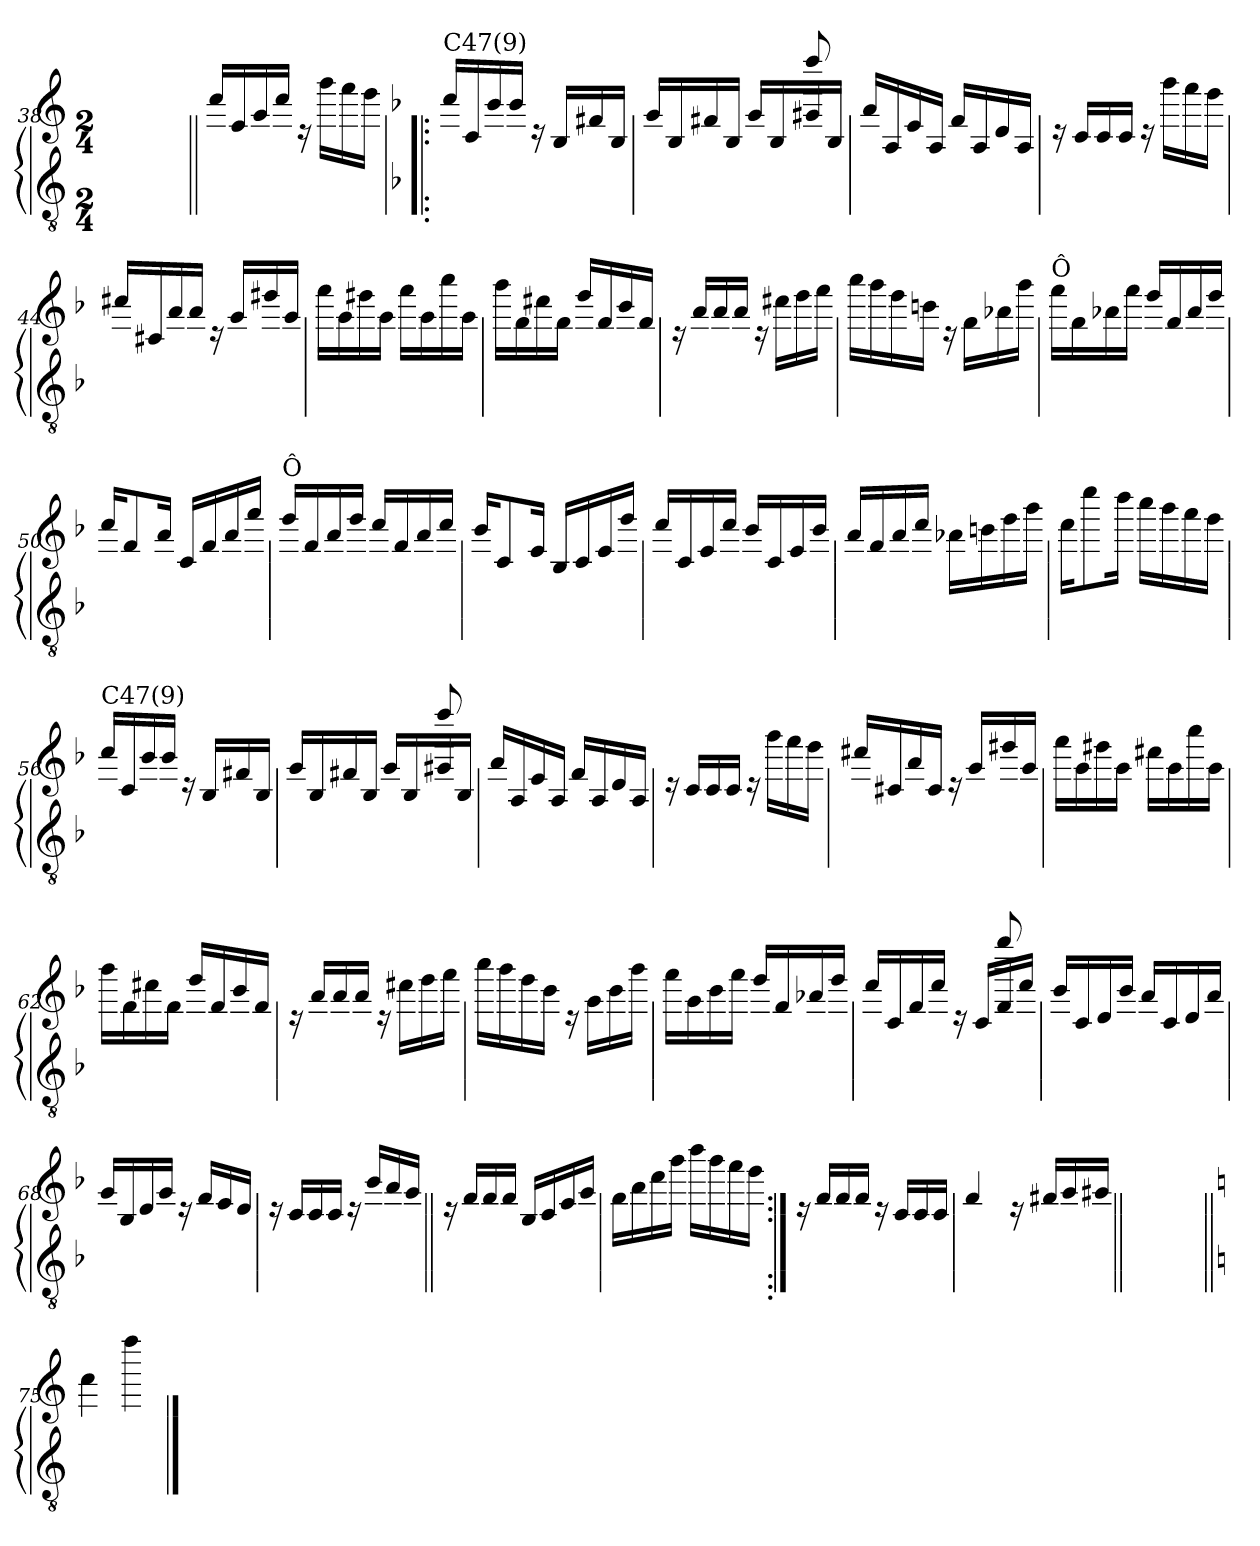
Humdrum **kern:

**kern	**kern
*part2	*part1
*staff2	*staff1
*stria0	*stria0
*clefGv2	*clefG2
*k[]	*k[]
*C:	*C:
*M2/4	*M2/4
=38X1	=38X1
2ryy	2ryy
!!LO:LB:g=z
=39||	=39||
*stria5	*stria5
2ryy	16cc/LL
.	16e/
.	16g/
.	16cc/JJ
.	16r
.	16ff\LL
.	16ee\
.	16dd\JJ
=40!|:	=40!|:
*k[b-]	*k[b-]
*F:	*F:
!	!LO:TX:a:t=C47(9)
2ryy	16cc/LL
.	16c/
.	16b-/
.	16b-/JJ
.	16r
.	16B-/LL
.	16f#X/
.	16B-/JJ
=41	=41
*	*^
2ryy	16g/LL	4.ryy
.	16B-/	.
.	16f#X/	.
.	16B-/JJ	.
.	16g/LL	.
.	16B-/	.
.	16g#X/	8ccc!/
.	16B-/JJ	.
*	*v	*v
=42	=42
2ryy	16a/LL
.	16A/
.	16e/
.	16A/JJ
.	16f/LL
.	16A/
.	16d/
.	16A/JJ
!!LO:LB:g=z
=43	=43
2ryy	16r
.	16c/LL
.	16c/
.	16c/JJ
.	16r
.	16ff\LL
.	16ee\
.	16dd\JJ
=44	=44
2ryy	16cc#X/LL
.	16c#X/
.	16a/
.	16a/JJ
.	16r
.	16g/LL
.	16dd#X/
.	16g/JJ
=45	=45
2ryy	16ee\LL
.	16g\
.	16dd#X\
.	16g\JJ
.	16ee\LL
.	16g\
.	16gg\
.	16g\JJ
=46	=46
2ryy	16ff\LL
.	16f\
.	16cc#X\
.	16f\JJ
.	16dd/LL
.	16f/
.	16b-/
.	16f/JJ
!!LO:LB:g=z
=47	=47
2ryy	16r
.	16a/LL
.	16a/
.	16a/JJ
.	16r
.	16cc#X\LL
.	16dd\
.	16ee\JJ
=48	=48
2ryy	16gg\LL
.	16ff\
.	16dd\
.	16bn\JJ
.	16r
.	16f\LL
.	16a-X\
.	16ff\JJ
=49	=49
!	!LO:TX:a:t=Ô
2ryy	16ee\LL
.	16f\
.	16a-X\
.	16ee\JJ
.	16dd/LL
.	16f/
.	16a-/
.	16dd/JJ
=50	=50
2ryy	16cc/KL
.	8f/
.	16a/Jk
.	16c/LL
.	16f/
.	16a/
.	16ee/JJ
!!LO:LB:g=z
=51	=51
!	!LO:TX:a:t=Ô
2ryy	16dd/LL
.	16f/
.	16a/
.	16dd/JJ
.	16cc/LL
.	16f/
.	16a/
.	16cc/JJ
=52	=52
2ryy	16b-/KL
.	8c/
.	16e/Jk
.	16B-/LL
.	16c/
.	16e/
.	16dd/JJ
=53	=53
2ryy	16cc/LL
.	16c/
.	16e/
.	16cc/JJ
.	16b-/LL
.	16c/
.	16e/
.	16b-/JJ
=54	=54
2ryy	16a/LL
.	16f/
.	16a/
.	16cc/JJ
.	16a-X\LL
.	16bn\
.	16dd\
.	16ff\JJ
!!LO:LB:g=z
=55	=55
2ryy	16cc\KL
.	8bb-\
.	16aa\Jk
.	16gg\LL
.	16ff\
.	16ee\
.	16dd\JJ
=56	=56
!	!LO:TX:a:t=C47(9)
2ryy	16cc/LL
.	16c/
.	16b-/
.	16b-/JJ
.	16r
.	16B-/LL
.	16f#X/
.	16B-/JJ
=57	=57
*	*^
2ryy	16g/LL	4.ryy
.	16B-/	.
.	16f#X/	.
.	16B-/JJ	.
.	16g/LL	.
.	16B-/	.
.	16g#X/	8ccc!/
.	16B-/JJ	.
*	*v	*v
=58	=58
2ryy	16a/LL
.	16A/
.	16e/
.	16A/JJ
.	16f/LL
.	16A/
.	16d/
.	16A/JJ
!!LO:LB:g=z
=59	=59
2ryy	16r
.	16c/LL
.	16c/
.	16c/JJ
.	16r
.	16ff\LL
.	16ee\
.	16dd\JJ
=60	=60
2ryy	16cc#X/LL
.	16c#X/
.	16a/
.	16c#/JJ
.	16r
.	16g/LL
.	16dd#X/
.	16g/JJ
=61	=61
2ryy	16ee\LL
.	16g\
.	16dd#X\
.	16g\JJ
.	16cc#X\LL
.	16g\
.	16gg\
.	16g\JJ
=62	=62
2ryy	16ff\LL
.	16f\
.	16cc#X\
.	16f\JJ
.	16dd/LL
.	16f/
.	16b-/
.	16f/JJ
!!LO:LB:g=z
=63	=63
2ryy	16r
.	16a/LL
.	16a/
.	16a/JJ
.	16r
.	16cc#X\LL
.	16dd\
.	16ee\JJ
=64	=64
2ryy	16gg\LL
.	16ff\
.	16dd\
.	16b-\JJ
.	16r
.	16g\LL
.	16b-\
.	16ff\JJ
=65	=65
2ryy	16ee\LL
.	16g\
.	16b-\
.	16ee\JJ
.	16dd/LL
.	16f/
.	16a-X/
.	16dd/JJ
=66	=66
*	*^
2ryy	16cc/LL	4.ryy
.	16c/	.
.	16f/	.
.	16cc/JJ	.
.	16r	.
.	16c/LL	.
.	16f/	8ddd!/
.	16cc/JJ	.
*	*v	*v
=67	=67
2ryy	16b-/LL
.	16c/
.	16d/
.	16b-/JJ
.	16a/LL
.	16c/
.	16d/
.	16a/JJ
!!LO:LB:g=z
=68	=68
2ryy	16g/LL
.	16B-/
.	16d/
.	16g/JJ
.	16r
.	16f/LL
.	16e/
.	16d/JJ
=69	=69
2ryy	16r
.	16c/LL
.	16c/
.	16c/JJ
.	16r
.	16b-/LL
.	16a/
.	16g/JJ
=70||	=70||
2ryy	16r
.	16f/LL
.	16f/
.	16f/JJ
.	16B-/LL
.	16c/
.	16e/
.	16g/JJ
=71	=71
2ryy	16f\LL
.	16a\
.	16cc\
.	16ff\JJ
.	16aa\LL
.	16ff\
.	16ee\
.	16dd\JJ
!!LO:LB:g=z
=72:|!	=72:|!
2ryy	16r
.	16f/LL
.	16f/
.	16f/JJ
.	16r
.	16c/LL
.	16c/
.	16c/JJ
=73	=73
2ryy	4f/
.	16r
.	16f#X/LL
.	16g/
.	16g#X/JJ
=74||	=74||
*stria0	*stria0
2ryy	2ryy
=75||	=75||
*stria5	*stria5
*k[]	*k[]
*C:	*C:
2ryy	4cc\
.	4ccc\
==	==
*-	*-
